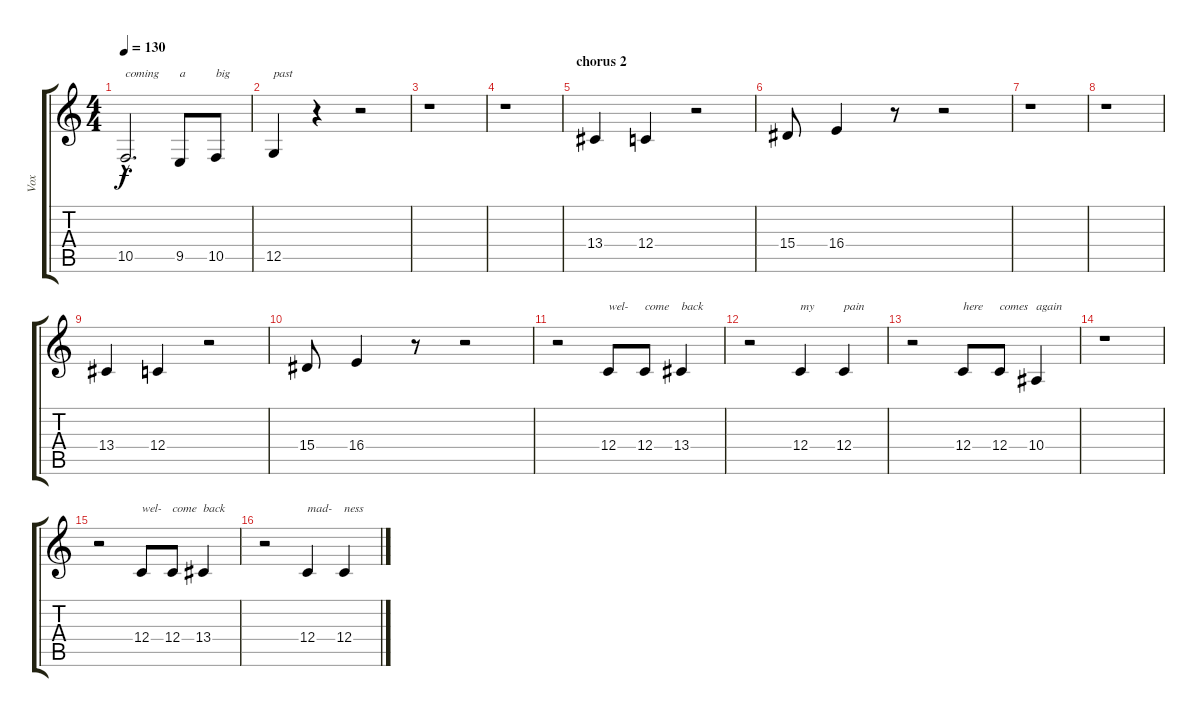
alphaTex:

\track ("Vox" "Vox") {instrument lead6voice}
\staff {score tabs}
\tuning (D4 A3 F3 C3 G2 C2) {hide}
\ts (4 4)
\tempo 130
\clef g2
\ks c
10.5{hac}.2{d txt "coming" dy f} 9.5.8{txt "a"} 10.5.8{txt "big"} |
12.5.4{txt "past"} r.4 r.2 |
r.1 |
r.1 |
\section ("" "chorus 2")
13.4.4 12.4.4 r.2 |
15.4.8 16.4.4 r.8 r.2 |
r.1 |
r.1 |
13.4.4 12.4.4 r.2 |
15.4.8 16.4.4 r.8 r.2 |
r.2 12.4.8{txt "wel-"} 12.4.8{txt "come"} 13.4.4{txt "back"} |
r.2 12.4.4{txt "my"} 12.4.4{txt "pain"} |
r.2 12.4.8{txt "here"} 12.4.8{txt "comes"} 10.4.4{txt "again"} |
r.1 |
r.2 12.4.8{txt "wel-"} 12.4.8{txt "come"} 13.4.4{txt "back"} |
r.2 12.4.4{txt "mad-"} 12.4.4{txt "ness"}
